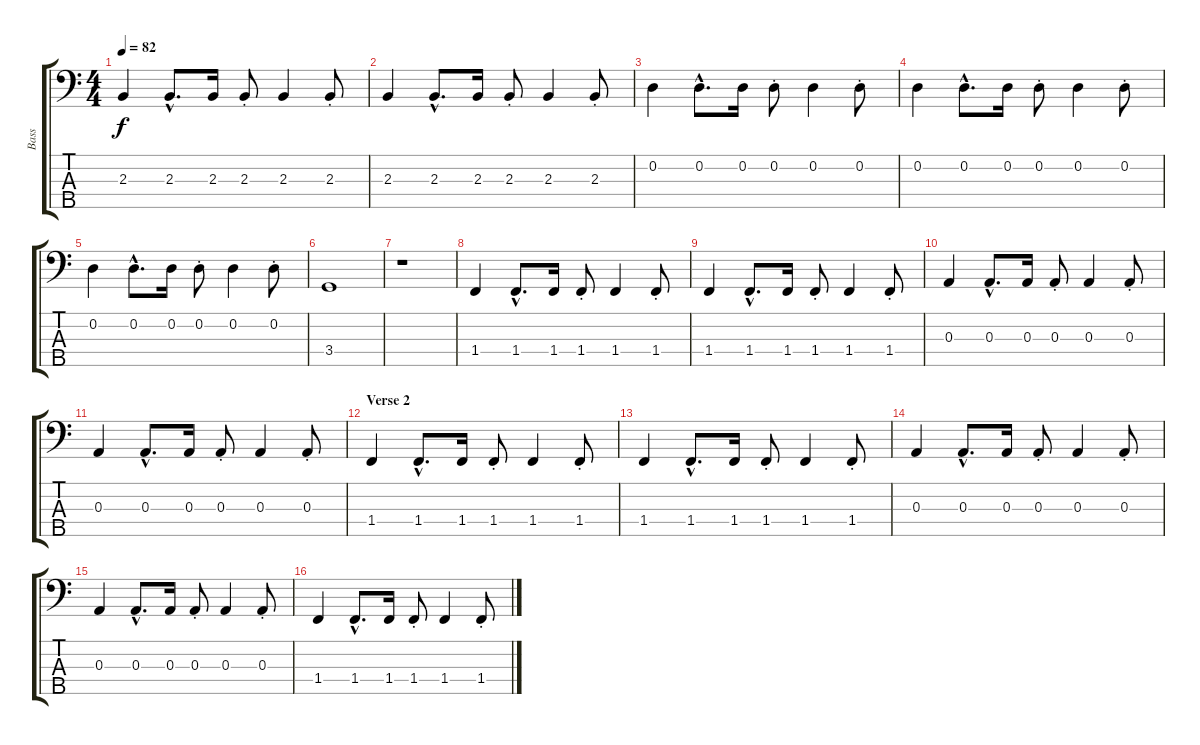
\track ("Bass" "Bass") {instrument electricbassfinger}
\staff {score tabs}
\tuning (G2 D2 A1 E1 B0) {hide}
\ts (4 4)
\tempo 82
\clef f4
\ks c
2.3.4{dy f} 2.3{hac}.8{d} 2.3.16 2.3{st}.8 2.3.4 2.3{st}.8 |
2.3.4 2.3{hac}.8{d} 2.3.16 2.3{st}.8 2.3.4 2.3{st}.8 |
0.2.4 0.2{hac}.8{d} 0.2.16 0.2{st}.8 0.2.4 0.2{st}.8 |
0.2.4 0.2{hac}.8{d} 0.2.16 0.2{st}.8 0.2.4 0.2{st}.8 |
0.2.4 0.2{hac}.8{d} 0.2.16 0.2{st}.8 0.2.4 0.2{st}.8 |
3.4.1 |
r.1 |
1.4.4 1.4{hac}.8{d} 1.4.16 1.4{st}.8 1.4.4 1.4{st}.8 |
1.4.4 1.4{hac}.8{d} 1.4.16 1.4{st}.8 1.4.4 1.4{st}.8 |
0.3.4 0.3{hac}.8{d} 0.3.16 0.3{st}.8 0.3.4 0.3{st}.8 |
0.3.4 0.3{hac}.8{d} 0.3.16 0.3{st}.8 0.3.4 0.3{st}.8 |
\section ("" "Verse 2")
1.4.4 1.4{hac}.8{d} 1.4.16 1.4{st}.8 1.4.4 1.4{st}.8 |
1.4.4 1.4{hac}.8{d} 1.4.16 1.4{st}.8 1.4.4 1.4{st}.8 |
0.3.4 0.3{hac}.8{d} 0.3.16 0.3{st}.8 0.3.4 0.3{st}.8 |
0.3.4 0.3{hac}.8{d} 0.3.16 0.3{st}.8 0.3.4 0.3{st}.8 |
1.4.4 1.4{hac}.8{d} 1.4.16 1.4{st}.8 1.4.4 1.4{st}.8
